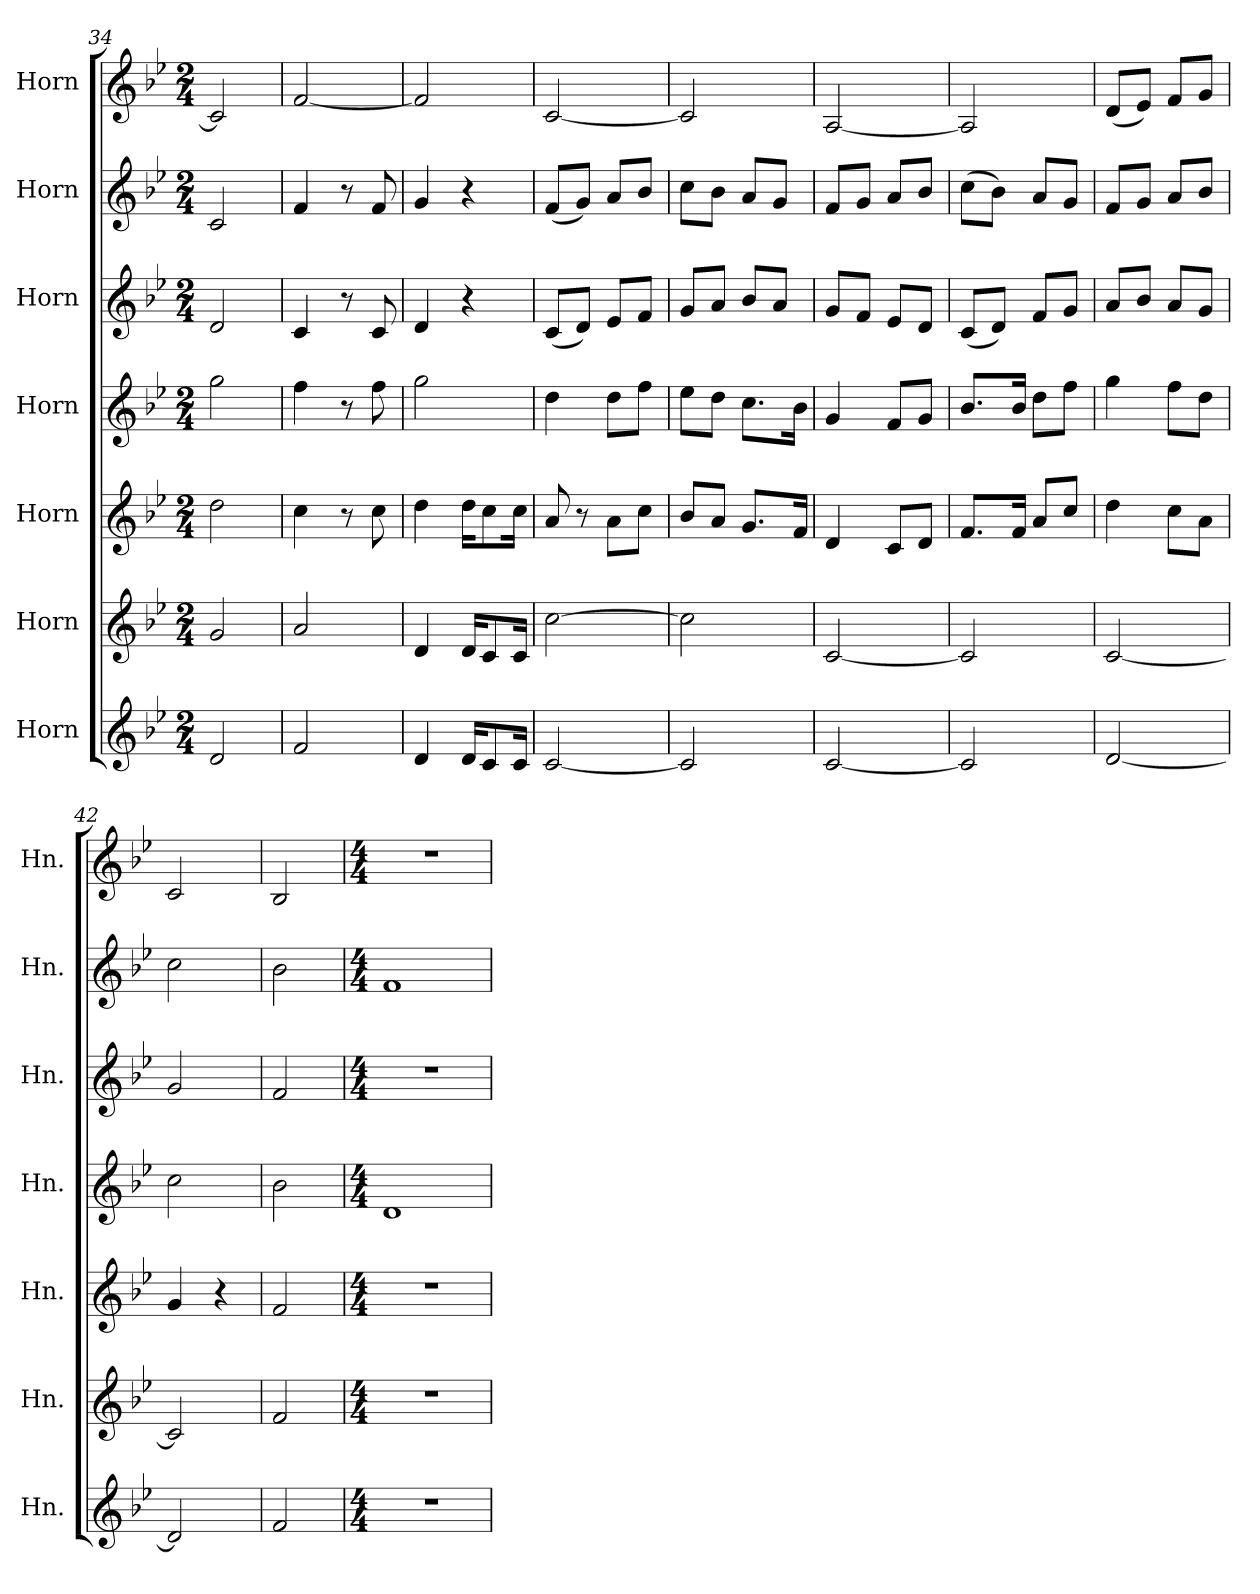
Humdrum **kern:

**kern	**kern	**kern	**kern	**kern	**kern	**kern
*part7	*part6	*part5	*part4	*part3	*part2	*part1
*staff7	*staff6	*staff5	*staff4	*staff3	*staff2	*staff1
*I"Horn	*I"Horn	*I"Horn	*I"Horn	*I"Horn	*I"Horn	*I"Horn
*I'Hn.	*I'Hn.	*I'Hn.	*I'Hn.	*I'Hn.	*I'Hn.	*I'Hn.
*clefG2	*clefG2	*clefG2	*clefG2	*clefG2	*clefG2	*clefG2
*ITrd4c7	*ITrd4c7	*ITrd4c7	*ITrd4c7	*ITrd4c7	*ITrd4c7	*ITrd4c7
*k[b-e-a-]	*k[b-e-a-]	*k[b-e-a-]	*k[b-e-a-]	*k[b-e-a-]	*k[b-e-a-]	*k[b-e-a-]
*M2/4	*M2/4	*M2/4	*M2/4	*M2/4	*M2/4	*M2/4
=34	=34	=34	=34	=34	=34	=34
2G/	2c/	2g\	2cc\	2G/	2F/	2F/]
=35	=35	=35	=35	=35	=35	=35
2B-/	2d/	4f\	4b-\	4F/	4B-/	[2B-/
.	.	8r	8r	8r	8r	.
.	.	8f\	8b-\	8F/	8B-/	.
=36	=36	=36	=36	=36	=36	=36
4G/	4G/	4g\	2cc\	4G/	4c/	2B-/]
16G/KL	16G/KL	16g\KL	.	4r	4r	.
8F/	8F/	8f\	.	.	.	.
16F/Jk	16F/Jk	16f\Jk	.	.	.	.
=37	=37	=37	=37	=37	=37	=37
[2F/	[2f\	8d/	4g\	(8F/L	(8B-/L	[2F/
.	.	8r	.	8G/J)	8c/J)	.
.	.	8d\L	8g\L	8A-/L	8d/L	.
.	.	8f\J	8b-\J	8B-/J	8e-/J	.
=38	=38	=38	=38	=38	=38	=38
2F/]	2f\]	8e-/L	8a-\L	8c/L	8f\L	2F/]
.	.	8d/J	8g\J	8d/J	8e-\J	.
.	.	8.c/L	8.f\L	8e-/L	8d/L	.
.	.	.	.	8d/J	8c/J	.
.	.	16B-/Jk	16e-\Jk	.	.	.
=39	=39	=39	=39	=39	=39	=39
[2F/	[2F/	4G/	4c/	8c/L	8B-/L	[2D/
.	.	.	.	8B-/J	8c/J	.
.	.	8F/L	8B-/L	8A-/L	8d/L	.
.	.	8G/J	8c/J	8G/J	8e-/J	.
=40	=40	=40	=40	=40	=40	=40
2F/]	2F/]	8.B-/L	8.e-/L	(8F/L	(8f\L	2D/]
.	.	.	.	8G/J)	8e-\J)	.
.	.	16B-/Jk	16e-/Jk	.	.	.
.	.	8d/L	8g\L	8B-/L	8d/L	.
.	.	8f/J	8b-\J	8c/J	8c/J	.
=41	=41	=41	=41	=41	=41	=41
[2G/	[2F/	4g\	4cc\	8d/L	8B-/L	(8G/L
.	.	.	.	8e-/J	8c/J	8A-/J)
.	.	8f\L	8b-\L	8d/L	8d/L	8B-/L
.	.	8d\J	8g\J	8c/J	8e-/J	8c/J
!!LO:PB:g=z
=42	=42	=42	=42	=42	=42	=42
2G/]	2F/]	4c/	2f\	2c/	2f\	2F/
.	.	4r	.	.	.	.
=43	=43	=43	=43	=43	=43	=43
2B-/	2B-/	2B-/	2e-\	2B-/	2e-\	2E-/
=44	=44	=44	=44	=44	=44	=44
*M4/4	*M4/4	*M4/4	*M4/4	*M4/4	*M4/4	*M4/4
1r	1r	1r	1G	1r	1B-	1r
=	=	=	=	=	=	=
*-	*-	*-	*-	*-	*-	*-
